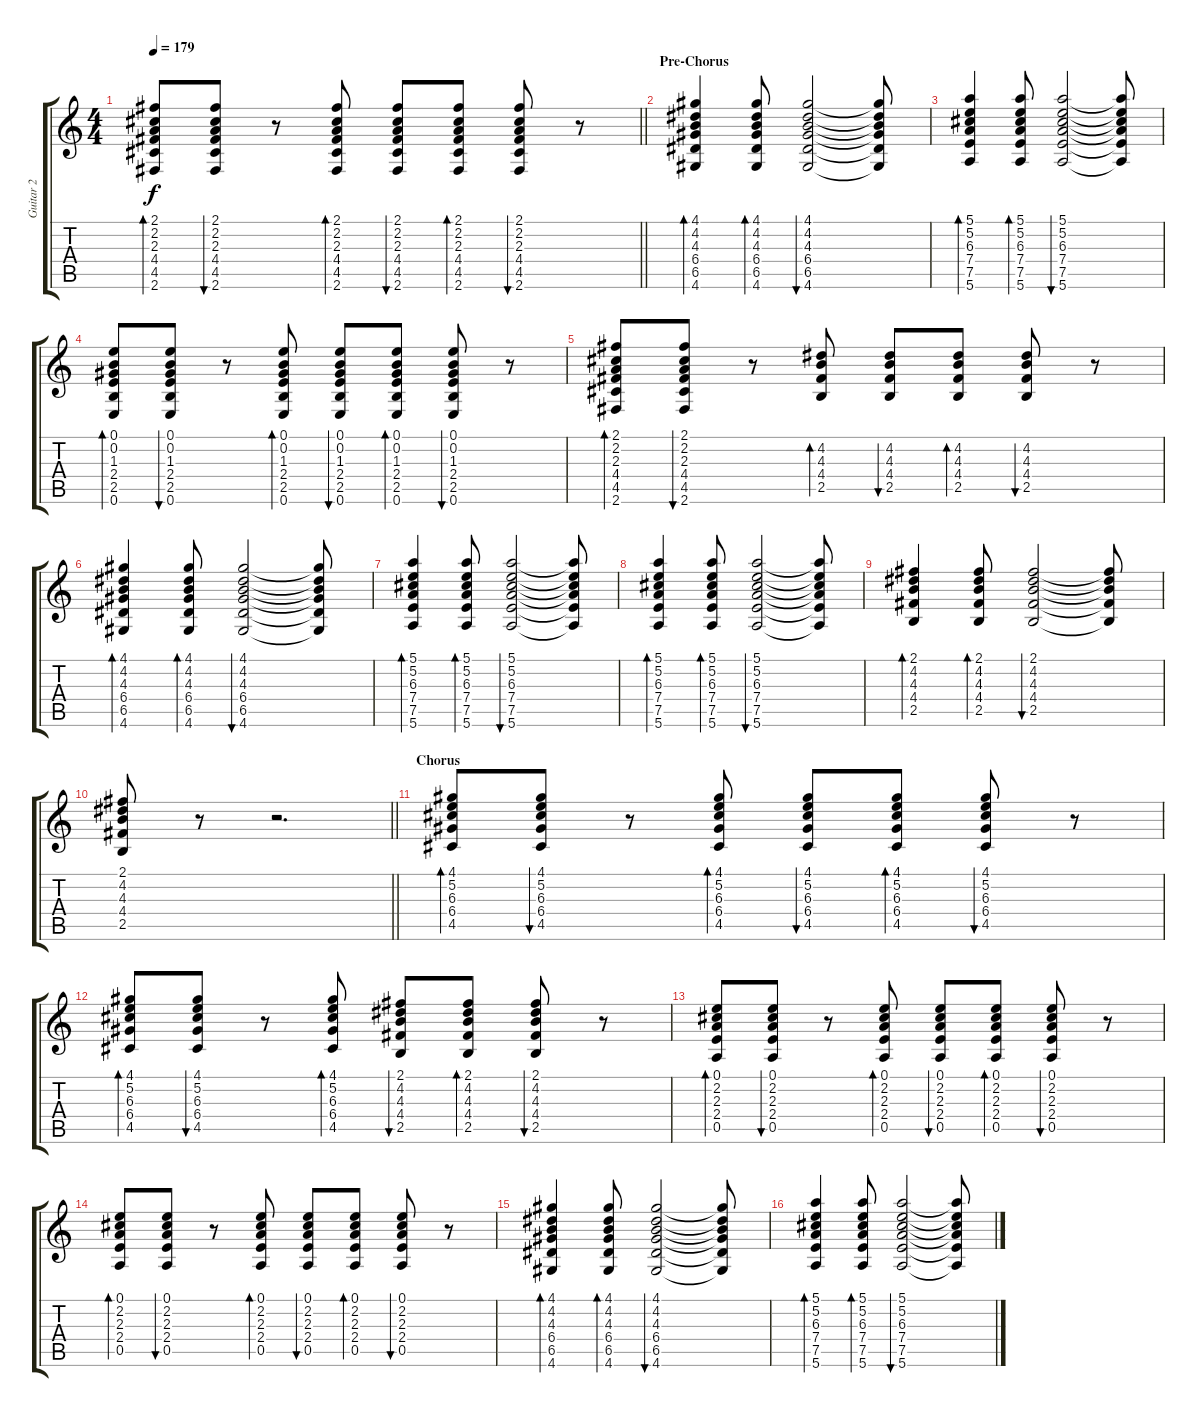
\track ("Guitar 2" "Guitar 2") {instrument electricguitarjazz}
\staff {score tabs}
\tuning (E4 B3 G3 D3 A2 E2) {hide}
\ts (4 4)
\tempo 179
\clef g2
\barLineRight lightlight
\ks c
(2.1 2.2 2.3 4.4 4.5 2.6).8{bd 60 dy f} (2.1 2.2 2.3 4.4 4.5 2.6).8{bu 60} r.8 (2.1 2.2 2.3 4.4 4.5 2.6).8{bd 60} (2.1 2.2 2.3 4.4 4.5 2.6).8{bu 60} (2.1 2.2 2.3 4.4 4.5 2.6).8{bd 60} (2.1 2.2 2.3 4.4 4.5 2.6).8{bu 60} r.8 |
\section ("" "Pre-Chorus")
(4.1 4.2 4.3 6.4 6.5 4.6).4{bd 60} (4.1 4.2 4.3 6.4 6.5 4.6).8{bd 60} (4.1 4.2 4.3 6.4 6.5 4.6).2{bu 60} (4.1{t} 4.2{t} 4.3{t} 6.4{t} 6.5{t} 4.6{t}).8 |
(5.1 5.2 6.3 7.4 7.5 5.6).4{bd 60} (5.1 5.2 6.3 7.4 7.5 5.6).8{bd 60} (5.1 5.2 6.3 7.4 7.5 5.6).2{bu 60} (5.1{t} 5.2{t} 6.3{t} 7.4{t} 7.5{t} 5.6{t}).8 |
(0.1 0.2 1.3 2.4 2.5 0.6).8{bd 60} (0.1 0.2 1.3 2.4 2.5 0.6).8{bu 60} r.8 (0.1 0.2 1.3 2.4 2.5 0.6).8{bd 60} (0.1 0.2 1.3 2.4 2.5 0.6).8{bu 60} (0.1 0.2 1.3 2.4 2.5 0.6).8{bd 60} (0.1 0.2 1.3 2.4 2.5 0.6).8{bu 60} r.8 |
(2.1 2.2 2.3 4.4 4.5 2.6).8{bd 60} (2.1 2.2 2.3 4.4 4.5 2.6).8{bu 60} r.8 (4.2 4.3 4.4 2.5).8{bd 60} (4.2 4.3 4.4 2.5).8{bu 60} (4.2 4.3 4.4 2.5).8{bd 60} (4.2 4.3 4.4 2.5).8{bu 60} r.8 |
(4.1 4.2 4.3 6.4 6.5 4.6).4{bd 60} (4.1 4.2 4.3 6.4 6.5 4.6).8{bd 60} (4.1 4.2 4.3 6.4 6.5 4.6).2{bu 60} (4.1{t} 4.2{t} 4.3{t} 6.4{t} 6.5{t} 4.6{t}).8 |
(5.1 5.2 6.3 7.4 7.5 5.6).4{bd 60} (5.1 5.2 6.3 7.4 7.5 5.6).8{bd 60} (5.1 5.2 6.3 7.4 7.5 5.6).2{bu 60} (5.1{t} 5.2{t} 6.3{t} 7.4{t} 7.5{t} 5.6{t}).8 |
(5.1 5.2 6.3 7.4 7.5 5.6).4{bd 60} (5.1 5.2 6.3 7.4 7.5 5.6).8{bd 60} (5.1 5.2 6.3 7.4 7.5 5.6).2{bu 60} (5.1{t} 5.2{t} 6.3{t} 7.4{t} 7.5{t} 5.6{t}).8 |
(2.1 4.2 4.3 4.4 2.5).4{bd 60} (2.1 4.2 4.3 4.4 2.5).8{bd 60} (2.1 4.2 4.3 4.4 2.5).2{bu 60} (2.1{t} 4.2{t} 4.3{t} 4.4{t} 2.5{t}).8 |
\barLineRight lightlight
(2.1 4.2 4.3 4.4 2.5).8 r.8 r.2{d} |
\section ("" "Chorus")
(4.1 5.2 6.3 6.4 4.5).8{bd 60 volume 8} (4.1 5.2 6.3 6.4 4.5).8{bu 60} r.8 (4.1 5.2 6.3 6.4 4.5).8{bd 60} (4.1 5.2 6.3 6.4 4.5).8{bu 60} (4.1 5.2 6.3 6.4 4.5).8{bd 60} (4.1 5.2 6.3 6.4 4.5).8{bu 60} r.8 |
(4.1 5.2 6.3 6.4 4.5).8{bd 60} (4.1 5.2 6.3 6.4 4.5).8{bu 60} r.8 (4.1 5.2 6.3 6.4 4.5).8{bd 60} (2.1 4.2 4.3 4.4 2.5).8{bu 60} (2.1 4.2 4.3 4.4 2.5).8{bd 60} (2.1 4.2 4.3 4.4 2.5).8{bu 60} r.8 |
(0.1 2.2 2.3 2.4 0.5).8{bd 60} (0.1 2.2 2.3 2.4 0.5).8{bu 60} r.8 (0.1 2.2 2.3 2.4 0.5).8{bd 60} (0.1 2.2 2.3 2.4 0.5).8{bu 60} (0.1 2.2 2.3 2.4 0.5).8{bd 60} (0.1 2.2 2.3 2.4 0.5).8{bu 60} r.8 |
(0.1 2.2 2.3 2.4 0.5).8{bd 60} (0.1 2.2 2.3 2.4 0.5).8{bu 60} r.8 (0.1 2.2 2.3 2.4 0.5).8{bd 60} (0.1 2.2 2.3 2.4 0.5).8{bu 60} (0.1 2.2 2.3 2.4 0.5).8{bd 60} (0.1 2.2 2.3 2.4 0.5).8{bu 60} r.8 |
(4.1 4.2 4.3 6.4 6.5 4.6).4{bd 60} (4.1 4.2 4.3 6.4 6.5 4.6).8{bd 60} (4.1 4.2 4.3 6.4 6.5 4.6).2{bu 60} (4.1{t} 4.2{t} 4.3{t} 6.4{t} 6.5{t} 4.6{t}).8 |
(5.1 5.2 6.3 7.4 7.5 5.6).4{bd 60} (5.1 5.2 6.3 7.4 7.5 5.6).8{bd 60} (5.1 5.2 6.3 7.4 7.5 5.6).2{bu 60} (5.1{t} 5.2{t} 6.3{t} 7.4{t} 7.5{t} 5.6{t}).8
